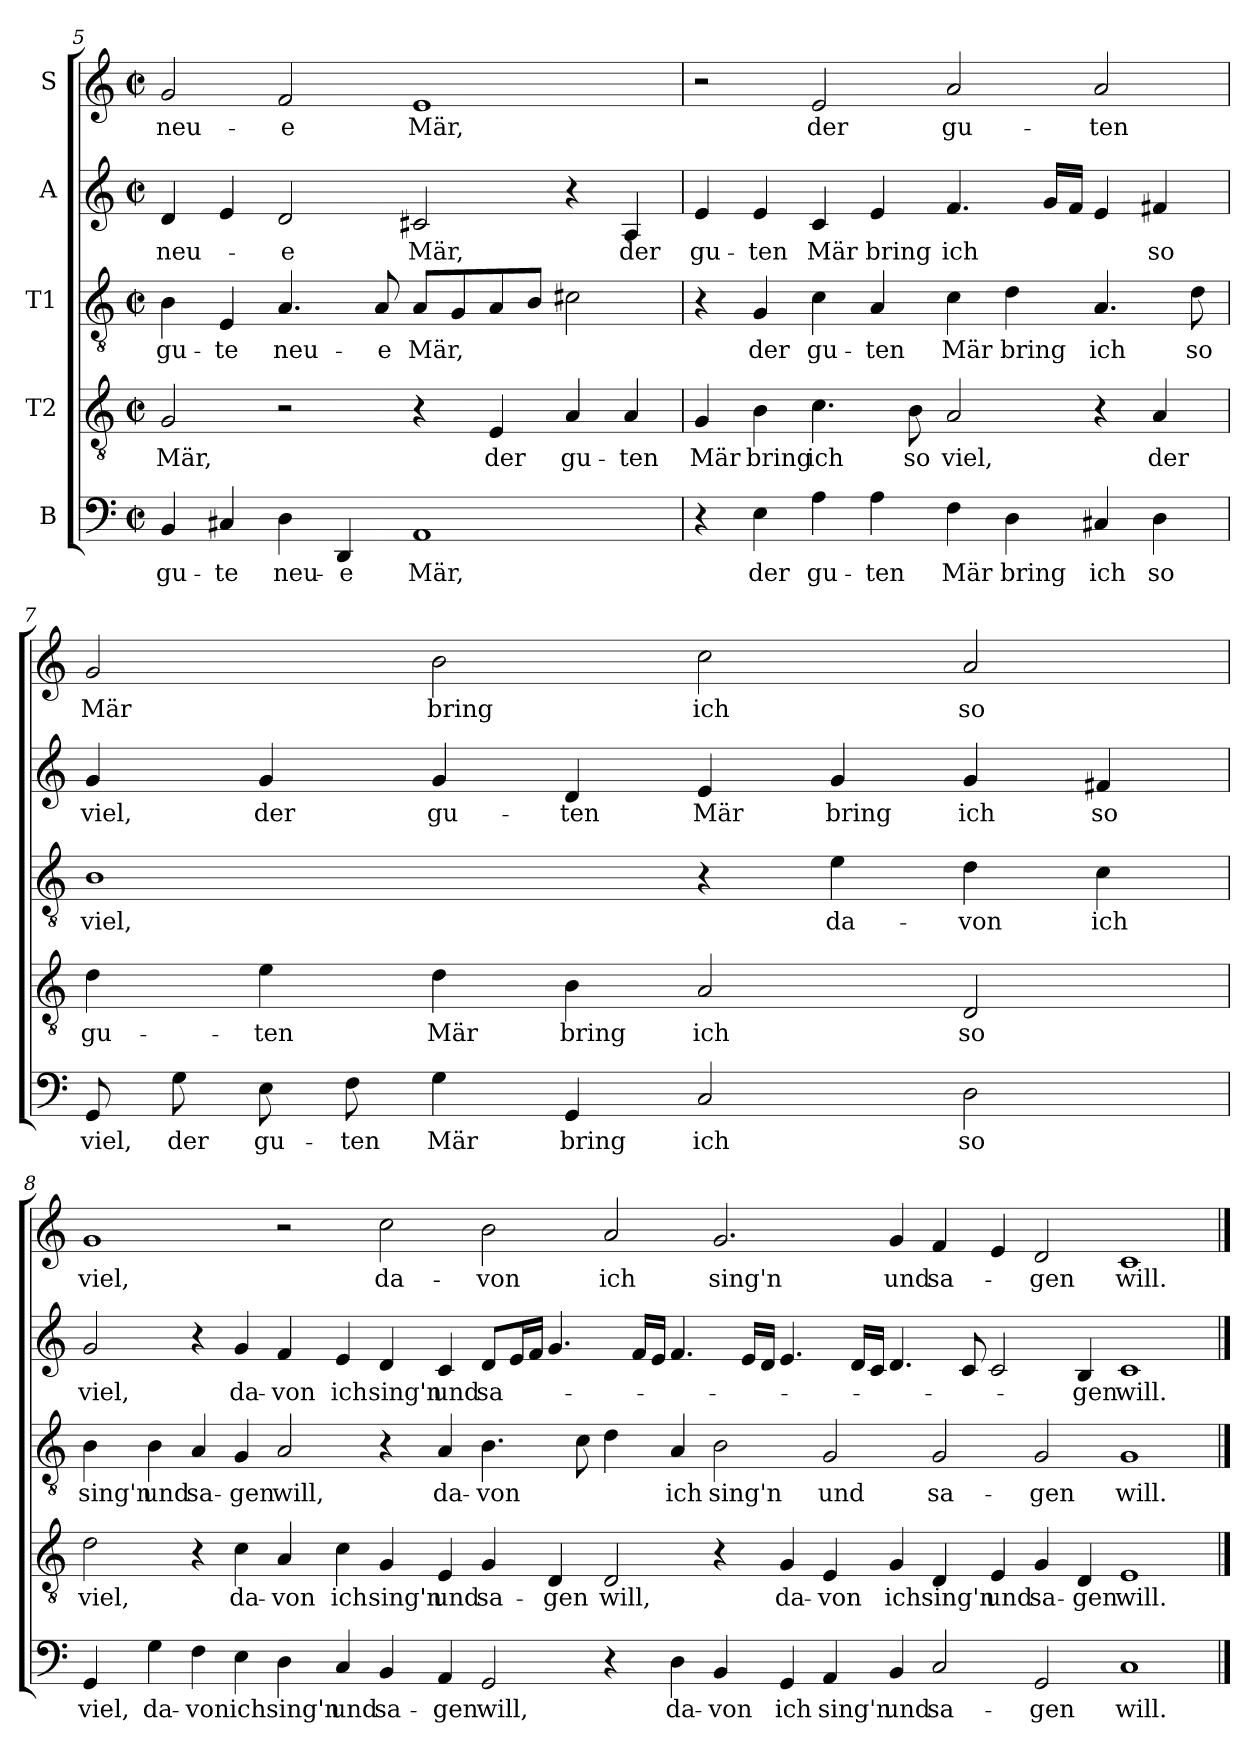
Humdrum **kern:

**kern	**text	**kern	**text	**kern	**text	**kern	**text	**kern	**text
*part5	*part5	*part4	*part4	*part3	*part3	*part2	*part2	*part1	*part1
*staff5	*staff5	*staff4	*staff4	*staff3	*staff3	*staff2	*staff2	*staff1	*staff1
*I"B	*	*I"T2	*	*I"T1	*	*I"A	*	*I"S	*
*clefF4	*	*clefGv2	*	*clefGv2	*	*clefG2	*	*clefG2	*
*k[]	*	*k[]	*	*k[]	*	*k[]	*	*k[]	*
*C:	*	*C:	*	*C:	*	*C:	*	*C:	*
*M2/2	*	*M2/2	*	*M2/2	*	*M2/2	*	*M2/2	*
*met(c|)	*	*met(c|)	*	*met(c|)	*	*met(c|)	*	*met(c|)	*
=5	=5	=5	=5	=5	=5	=5	=5	=5	=5
!	!LO:LY:b	!	!LO:LY:b	!	!LO:LY:b	!	!LO:LY:b	!	!LO:LY:b
4BB/	gu-	2G/	Mär,	4B\	gu-	4d/	neu-	2g/	neu-
!	!LO:LY:b	!	!	!	!LO:LY:b	!	!	!	!
4C#X/	-te	.	.	4E/	-te	4e/	.	.	.
!	!LO:LY:b	!	!	!	!LO:LY:b	!	!LO:LY:b	!	!LO:LY:b
4D\	neu-	2r	.	4.A/	neu-	2d/	-e	2f/	-e
!	!LO:LY:b:rj	!	!	!	!	!	!	!	!
4DD/	-e	.	.	.	.	.	.	.	.
!	!	!	!	!	!LO:LY:b	!	!	!	!
.	.	.	.	8A/	-e	.	.	.	.
!	!LO:LY:b	!	!	!	!LO:LY:b	!	!LO:LY:b	!	!LO:LY:b
1AA	Mär,	4r	.	8A/L	Mär,	2c#X/	Mär,	1e	Mär,
.	.	.	.	8G/	.	.	.	.	.
!	!	!	!LO:LY:b	!	!	!	!	!	!
.	.	4E/	der	8A/	.	.	.	.	.
.	.	.	.	8B/J	.	.	.	.	.
!	!	!	!LO:LY:b	!	!	!	!	!	!
.	.	4A/	gu-	2c#X\	.	4r	.	.	.
!	!	!	!LO:LY:b:rj	!	!	!	!LO:LY:b	!	!
.	.	4A/	-ten	.	.	4A/	der	.	.
!!LO:PB:g=z
=6	=6	=6	=6	=6	=6	=6	=6	=6	=6
!	!	!	!LO:LY:b	!	!	!	!LO:LY:b	!	!
4r	.	4G/	Mär	4r	.	4e/	gu-	2r	.
!	!LO:LY:b	!	!LO:LY:b	!	!LO:LY:b	!	!LO:LY:b	!	!
4E\	der	4B\	bring	4G/	der	4e/	-ten	.	.
!	!LO:LY:b	!	!LO:LY:b	!	!LO:LY:b	!	!LO:LY:b	!	!LO:LY:b
4A\	gu-	4.c\	ich	4c\	gu-	4c/	Mär	2e/	der
!	!LO:LY:b	!	!	!	!LO:LY:b	!	!LO:LY:b	!	!
4A\	-ten	.	.	4A/	-ten	4e/	bring	.	.
!	!	!	!LO:LY:b	!	!	!	!	!	!
.	.	8B\	so	.	.	.	.	.	.
!	!LO:LY:b	!	!LO:LY:b	!	!LO:LY:b	!	!LO:LY:b	!	!LO:LY:b
4F\	Mär	2A/	viel,	4c\	Mär	4.f/	ich	2a/	gu-
!	!LO:LY:b	!	!	!	!LO:LY:b	!	!	!	!
4D\	bring	.	.	4d\	bring	.	.	.	.
.	.	.	.	.	.	16g/LL	.	.	.
.	.	.	.	.	.	16f/JJ	.	.	.
!	!LO:LY:b	!	!	!	!LO:LY:b	!	!	!	!LO:LY:b
4C#X/	ich	4r	.	4.A/	ich	4e/	.	2a/	-ten
!	!LO:LY:b	!	!LO:LY:b	!	!	!	!LO:LY:b	!	!
4D\	so	4A/	der	.	.	4f#X/	so	.	.
!	!	!	!	!	!LO:LY:b	!	!	!	!
.	.	.	.	8d\	so	.	.	.	.
=7	=7	=7	=7	=7	=7	=7	=7	=7	=7
!	!LO:LY:b	!	!LO:LY:b	!	!LO:LY:b	!	!LO:LY:b	!	!LO:LY:b
8GG/	viel,	4d\	gu-	1B	viel,	4g/	viel,	2g/	Mär
!	!LO:LY:b	!	!	!	!	!	!	!	!
8G\	der	.	.	.	.	.	.	.	.
!	!LO:LY:b	!	!LO:LY:b	!	!	!	!LO:LY:b	!	!
8E\	gu-	4e\	-ten	.	.	4g/	der	.	.
!	!LO:LY:b:rj	!	!	!	!	!	!	!	!
8F\	-ten	.	.	.	.	.	.	.	.
!	!LO:LY:b	!	!LO:LY:b	!	!	!	!LO:LY:b	!	!LO:LY:b
4G\	Mär	4d\	Mär	.	.	4g/	gu-	2b\	bring
!	!LO:LY:b	!	!LO:LY:b	!	!	!	!LO:LY:b	!	!
4GG/	bring	4B\	bring	.	.	4d/	-ten	.	.
!	!LO:LY:b	!	!LO:LY:b	!	!	!	!LO:LY:b	!	!LO:LY:b
2C/	ich	2A/	ich	4r	.	4e/	Mär	2cc\	ich
!	!	!	!	!	!LO:LY:b	!	!LO:LY:b	!	!
.	.	.	.	4e\	da-	4g/	bring	.	.
!	!LO:LY:b	!	!LO:LY:b	!	!LO:LY:b	!	!LO:LY:b	!	!LO:LY:b
2D\	so	2D/	so	4d\	-von	4g/	ich	2a/	so
!	!	!	!	!	!LO:LY:b	!	!LO:LY:b	!	!
.	.	.	.	4c\	ich	4f#X/	so	.	.
!!LO:LB:g=z
=8	=8	=8	=8	=8	=8	=8	=8	=8	=8
!	!LO:LY:b	!	!LO:LY:b	!	!LO:LY:b	!	!LO:LY:b	!	!LO:LY:b
4GG/	viel,	2d\	viel,	4B\	sing'n	2g/	viel,	1g	viel,
!	!LO:LY:b	!	!	!	!LO:LY:b	!	!	!	!
4G\	da-	.	.	4B\	und	.	.	.	.
!	!LO:LY:b	!	!	!	!LO:LY:b	!	!	!	!
4F\	-von	4r	.	4A/	sa-	4r	.	.	.
!	!LO:LY:b	!	!LO:LY:b	!	!LO:LY:b:rj	!	!LO:LY:b	!	!
4E\	ich	4c\	da-	4G/	-gen	4g/	da-	.	.
!	!LO:LY:b	!	!LO:LY:b	!	!LO:LY:b	!	!LO:LY:b	!	!
4D\	sing'n	4A/	-von	2A/	will,	4f/	-von	2r	.
!	!LO:LY:b	!	!LO:LY:b	!	!	!	!LO:LY:b	!	!
4C/	und	4c\	ich	.	.	4e/	ich	.	.
!	!LO:LY:b	!	!LO:LY:b	!	!	!	!LO:LY:b	!	!LO:LY:b
4BB/	sa-	4G/	sing'n	4r	.	4d/	sing'n	2cc\	da-
!	!LO:LY:b	!	!LO:LY:b	!	!LO:LY:b	!	!LO:LY:b	!	!
4AA/	-gen	4E/	und	4A/	da-	4c/	und	.	.
!	!LO:LY:b	!	!LO:LY:b	!	!LO:LY:b	!	!LO:LY:b	!	!LO:LY:b
2GG/	will,	4G/	sa-	4.B\	-von	8d/L	sa-	2b\	-von
.	.	.	.	.	.	16e/L	.	.	.
.	.	.	.	.	.	16f/JJ	.	.	.
!	!	!	!LO:LY:b	!	!	!	!	!	!
.	.	4D/	-gen	.	.	4.g/	.	.	.
.	.	.	.	8c\	.	.	.	.	.
!	!	!	!LO:LY:b	!	!	!	!	!	!LO:LY:b
4r	.	2D/	will,	4d\	.	.	.	2a/	ich
.	.	.	.	.	.	16f/LL	.	.	.
.	.	.	.	.	.	16e/JJ	.	.	.
!	!LO:LY:b	!	!	!	!LO:LY:b	!	!	!	!
4D\	da-	.	.	4A/	ich	4.f/	.	.	.
!	!LO:LY:b	!	!	!	!LO:LY:b	!	!	!	!LO:LY:b
4BB/	-von	4r	.	2B\	sing'n	.	.	2.g/	sing'n
.	.	.	.	.	.	16e/LL	.	.	.
.	.	.	.	.	.	16d/JJ	.	.	.
!	!LO:LY:b	!	!LO:LY:b	!	!	!	!	!	!
4GG/	ich	4G/	da-	.	.	4.e/	.	.	.
!	!LO:LY:b	!	!LO:LY:b	!	!LO:LY:b	!	!	!	!
4AA/	sing'n	4E/	-von	2G/	und	.	.	.	.
.	.	.	.	.	.	16d/LL	.	.	.
.	.	.	.	.	.	16c/JJ	.	.	.
!	!LO:LY:b	!	!LO:LY:b	!	!	!	!	!	!LO:LY:b
4BB/	und	4G/	ich	.	.	4.d/	.	4g/	und
!	!LO:LY:b	!	!LO:LY:b	!	!LO:LY:b	!	!	!	!LO:LY:b
2C/	sa-	4D/	sing'n	2G/	sa-	.	.	4f/	sa-
.	.	.	.	.	.	8c/	.	.	.
!	!	!	!LO:LY:b	!	!	!	!	!	!
.	.	4E/	und	.	.	2c/	.	4e/	.
!	!LO:LY:b	!	!LO:LY:b	!	!LO:LY:b	!	!	!	!LO:LY:b
2GG/	-gen	4G/	sa-	2G/	-gen	.	.	2d/	-gen
!	!	!	!LO:LY:b	!	!	!	!LO:LY:b	!	!
.	.	4D/	-gen	.	.	4B/	-gen	.	.
!	!LO:LY:b	!	!LO:LY:b	!	!LO:LY:b	!	!LO:LY:b	!	!LO:LY:b
1C	will.	1E	will.	1G	will.	1c	will.	1c	will.
==	==	==	==	==	==	==	==	==	==
*-	*-	*-	*-	*-	*-	*-	*-	*-	*-
